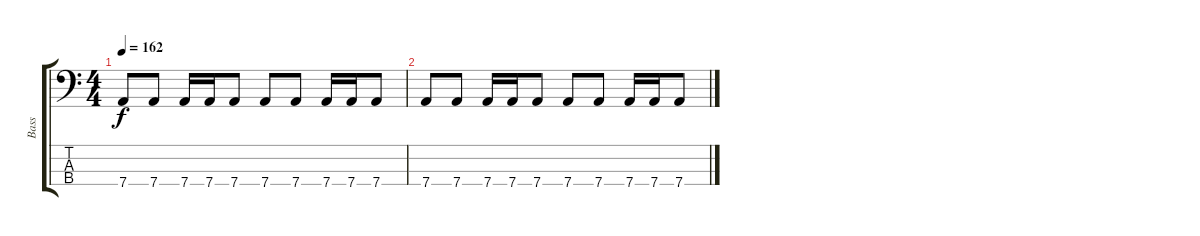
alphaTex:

\track ("Bass" "Bass") {instrument electricbasspick}
\staff {score tabs}
\tuning (F2 C2 G1 D1) {hide}
\ts (4 4)
\tempo 162
\clef f4
\ks c
7.4.8{dy f} 7.4.8 7.4.16 7.4.16 7.4.8 7.4.8 7.4.8 7.4.16 7.4.16 7.4.8 |
7.4.8 7.4.8 7.4.16 7.4.16 7.4.8 7.4.8 7.4.8 7.4.16 7.4.16 7.4.8
